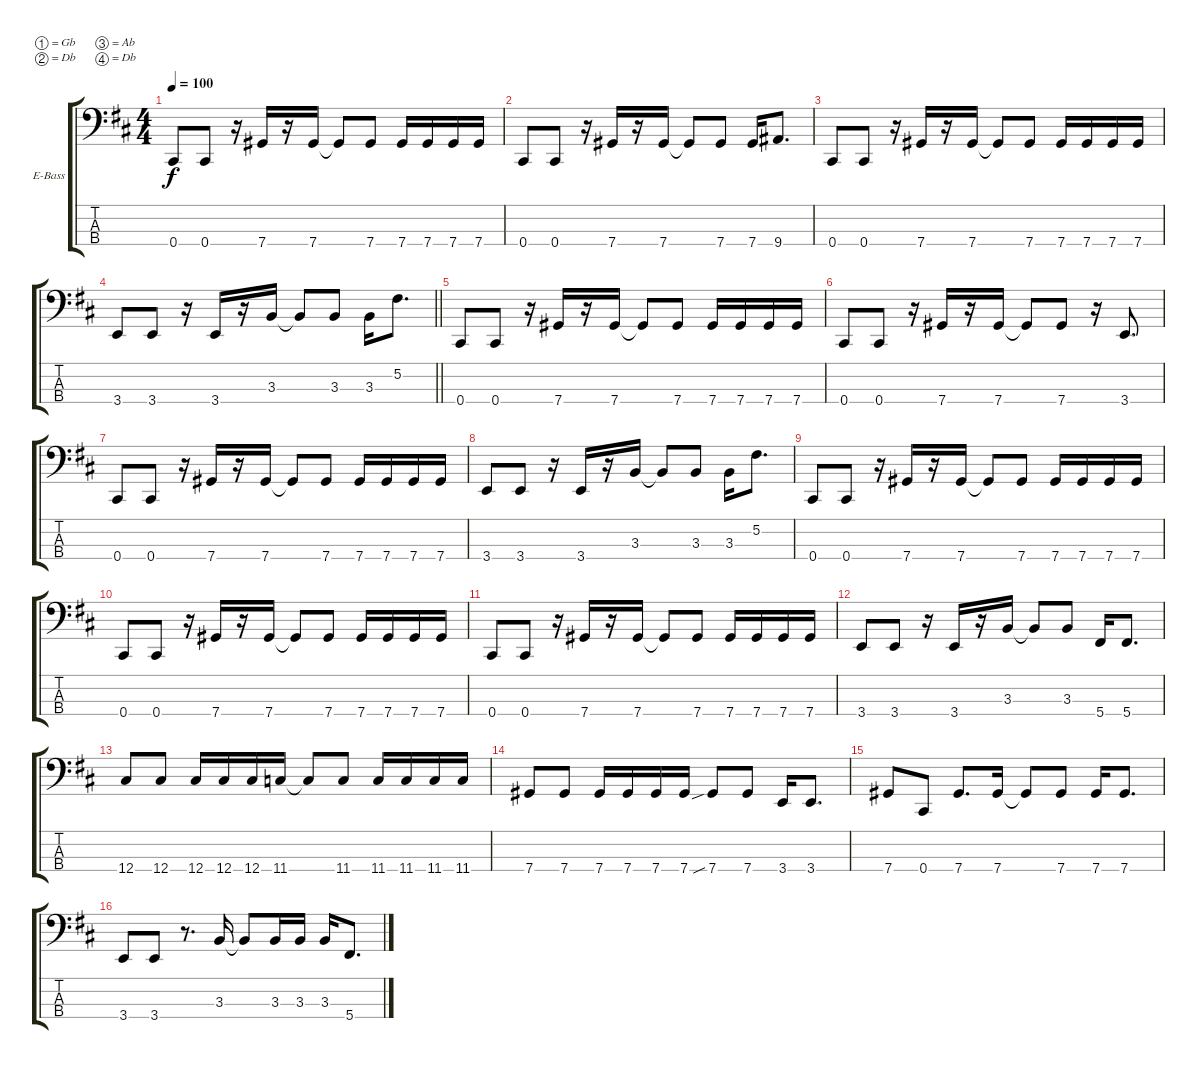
\bracketExtendMode groupsimilarinstruments
\firstSystemTrackNameOrientation horizontal
\otherSystemsTrackNameOrientation horizontal
\track ("Untitled" "E-Bass") {instrument electricbassfinger}
\staff {score tabs}
\tuning (Gb2 Db2 Ab1 Db1)
\ts (4 4)
\section ("" " ")
\tempo 100
\clef f4
\ks d
0.4.8{dy f} 0.4.8 r.16 7.4.16 r.16 7.4.16 7.4{t}.8 7.4.8 7.4.16 7.4.16 7.4.16 7.4.16 |
0.4.8 0.4.8 r.16 7.4.16 r.16 7.4.16 7.4{t}.8 7.4.8 7.4.16 9.4.8{d} |
0.4.8 0.4.8 r.16 7.4.16 r.16 7.4.16 7.4{t}.8 7.4.8 7.4.16 7.4.16 7.4.16 7.4.16 |
\barLineRight lightlight
3.4.8 3.4.8 r.16 3.4.16 r.16 3.3.16 3.3{t}.8 3.3.8 3.3.16 5.2.8{d} |
\section ("" " ")
0.4.8 0.4.8 r.16 7.4.16 r.16 7.4.16 7.4{t}.8 7.4.8 7.4.16 7.4.16 7.4.16 7.4.16 |
0.4.8 0.4.8 r.16 7.4.16 r.16 7.4.16 7.4{t}.8 7.4.8 r.16 3.4.8{d} |
0.4.8 0.4.8 r.16 7.4.16 r.16 7.4.16 7.4{t}.8 7.4.8 7.4.16 7.4.16 7.4.16 7.4.16 |
3.4.8 3.4.8 r.16 3.4.16 r.16 3.3.16 3.3{t}.8 3.3.8 3.3.16 5.2.8{d} |
0.4.8 0.4.8 r.16 7.4.16 r.16 7.4.16 7.4{t}.8 7.4.8 7.4.16 7.4.16 7.4.16 7.4.16 |
0.4.8 0.4.8 r.16 7.4.16 r.16 7.4.16 7.4{t}.8 7.4.8 7.4.16 7.4.16 7.4.16 7.4.16 |
0.4.8 0.4.8 r.16 7.4.16 r.16 7.4.16 7.4{t}.8 7.4.8 7.4.16 7.4.16 7.4.16 7.4.16 |
3.4.8 3.4.8 r.16 3.4.16 r.16 3.3.16 3.3{t}.8 3.3.8 5.4.16 5.4.8{d} |
12.4.8 12.4.8 12.4.16 12.4.16 12.4.16 11.4.16 11.4{t}.8 11.4.8 11.4.16 11.4.16 11.4.16 11.4.16 |
7.4.8 7.4.8 7.4.16 7.4.16 7.4.16 7.4.16 7.4{sib}.8 7.4.8 3.4.16 3.4.8{d} |
7.4.8 0.4.8 7.4.8{d} 7.4.16 7.4{t}.8 7.4.8 7.4.16 7.4.8{d} |
3.4.8 3.4.8 r.8{d} 3.3.16 3.3{t}.8 3.3.16 3.3.16 3.3.16 5.4.8{d}
